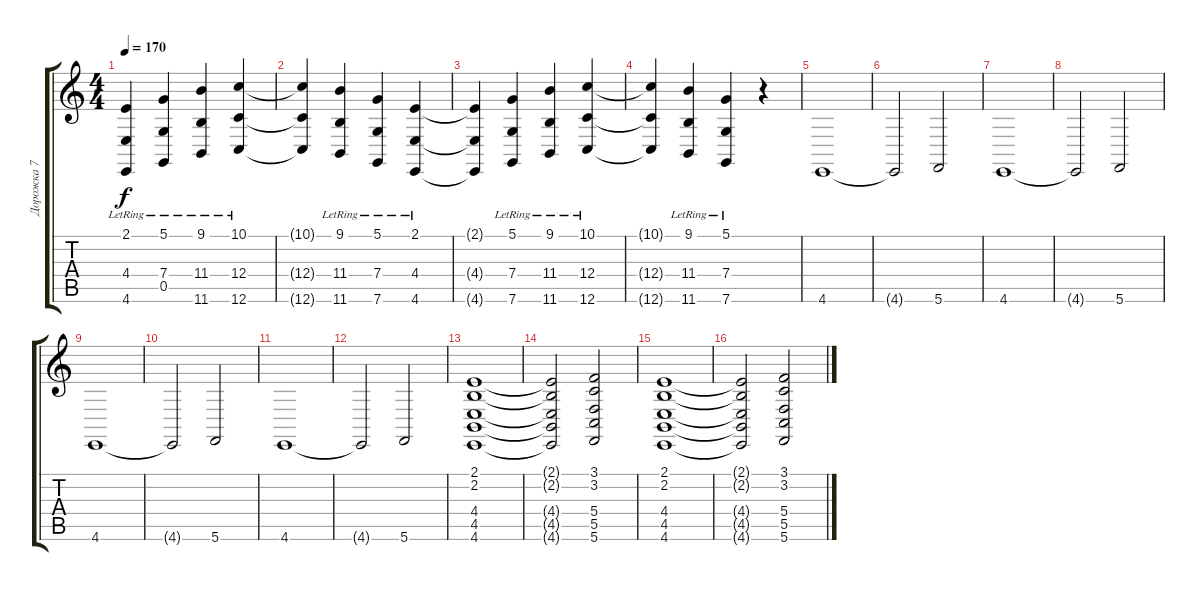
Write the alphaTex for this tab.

\track ("Дорожка 7" "Дорожка 7") {instrument stringensemble1}
\staff {score tabs}
\tuning (D4 A3 F3 C3 G2 C2) {hide}
\ts (4 4)
\tempo 170
\clef g2
\ks c
(2.1{lr} 4.4 4.6).4{dy f} (5.1{lr} 7.4 0.5).4 (9.1{lr} 11.4 11.6).4 (10.1{lr} 12.4 12.6).4 |
(10.1{t} 12.4{t} 12.6{t}).4 (9.1{lr} 11.4 11.6).4 (5.1{lr} 7.4 7.6).4 (2.1{lr} 4.4 4.6).4 |
(2.1{t} 4.4{t} 4.6{t}).4 (5.1{lr} 7.4 7.6).4 (9.1{lr} 11.4 11.6).4 (10.1{lr} 12.4 12.6).4 |
(10.1{t} 12.4{t} 12.6{t}).4 (9.1{lr} 11.4 11.6).4 (5.1{lr} 7.4 7.6).4 r.4 |
4.6.1{volume 16} |
4.6{t}.2 5.6.2 |
4.6.1 |
4.6{t}.2 5.6.2 |
4.6.1 |
4.6{t}.2 5.6.2 |
4.6.1 |
4.6{t}.2 5.6.2 |
(2.1 2.2 4.4 4.5 4.6).1{volume 12} |
(2.1{t} 2.2{t} 4.4{t} 4.5{t} 4.6{t}).2 (3.1 3.2 5.4 5.5 5.6).2 |
(2.1 2.2 4.4 4.5 4.6).1 |
(2.1{t} 2.2{t} 4.4{t} 4.5{t} 4.6{t}).2 (3.1 3.2 5.4 5.5 5.6).2
